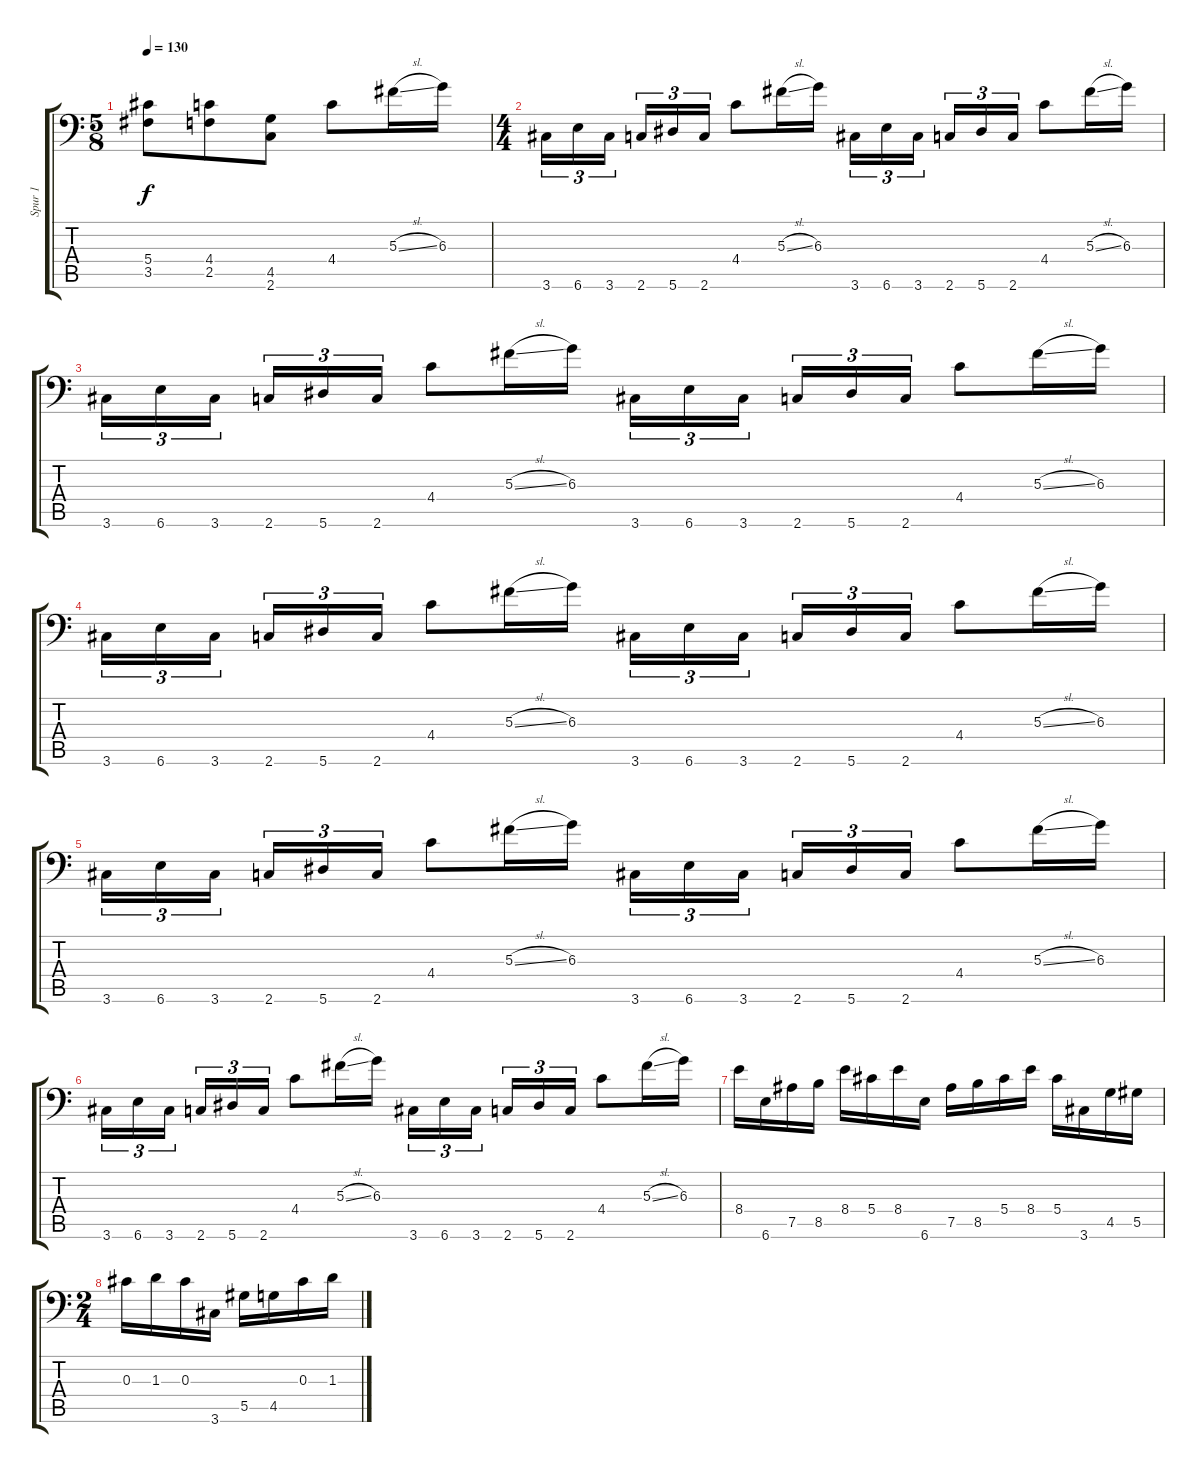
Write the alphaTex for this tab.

\track ("Spur 1" "Spur 1") {instrument distortionguitar}
\staff {score tabs}
\tuning (Bb3 F3 Db3 Ab2 Eb2 Bb1) {hide}
\ts (5 8)
\tempo 130
\clef f4
\ks c
(5.4 3.5).8{dy f} (4.4 2.5).8 (4.5 2.6).8 4.4.8 5.3{sl}.16 6.3.16 |
\ts (4 4)
3.6.16{tu (3 2)} 6.6.16{tu (3 2)} 3.6.16{tu (3 2)} 2.6.16{tu (3 2)} 5.6.16{tu (3 2)} 2.6.16{tu (3 2)} 4.4.8 5.3{sl}.16 6.3.16 3.6.16{tu (3 2)} 6.6.16{tu (3 2)} 3.6.16{tu (3 2)} 2.6.16{tu (3 2)} 5.6.16{tu (3 2)} 2.6.16{tu (3 2)} 4.4.8 5.3{sl}.16 6.3.16 |
3.6.16{tu (3 2)} 6.6.16{tu (3 2)} 3.6.16{tu (3 2)} 2.6.16{tu (3 2)} 5.6.16{tu (3 2)} 2.6.16{tu (3 2)} 4.4.8 5.3{sl}.16 6.3.16 3.6.16{tu (3 2)} 6.6.16{tu (3 2)} 3.6.16{tu (3 2)} 2.6.16{tu (3 2)} 5.6.16{tu (3 2)} 2.6.16{tu (3 2)} 4.4.8 5.3{sl}.16 6.3.16 |
3.6.16{tu (3 2)} 6.6.16{tu (3 2)} 3.6.16{tu (3 2)} 2.6.16{tu (3 2)} 5.6.16{tu (3 2)} 2.6.16{tu (3 2)} 4.4.8 5.3{sl}.16 6.3.16 3.6.16{tu (3 2)} 6.6.16{tu (3 2)} 3.6.16{tu (3 2)} 2.6.16{tu (3 2)} 5.6.16{tu (3 2)} 2.6.16{tu (3 2)} 4.4.8 5.3{sl}.16 6.3.16 |
3.6.16{tu (3 2)} 6.6.16{tu (3 2)} 3.6.16{tu (3 2)} 2.6.16{tu (3 2)} 5.6.16{tu (3 2)} 2.6.16{tu (3 2)} 4.4.8 5.3{sl}.16 6.3.16 3.6.16{tu (3 2)} 6.6.16{tu (3 2)} 3.6.16{tu (3 2)} 2.6.16{tu (3 2)} 5.6.16{tu (3 2)} 2.6.16{tu (3 2)} 4.4.8 5.3{sl}.16 6.3.16 |
3.6.16{tu (3 2)} 6.6.16{tu (3 2)} 3.6.16{tu (3 2)} 2.6.16{tu (3 2)} 5.6.16{tu (3 2)} 2.6.16{tu (3 2)} 4.4.8 5.3{sl}.16 6.3.16 3.6.16{tu (3 2)} 6.6.16{tu (3 2)} 3.6.16{tu (3 2)} 2.6.16{tu (3 2)} 5.6.16{tu (3 2)} 2.6.16{tu (3 2)} 4.4.8 5.3{sl}.16 6.3.16 |
8.4.16 6.6.16 7.5.16 8.5.16 8.4.16 5.4.16 8.4.16 6.6.16 7.5.16 8.5.16 5.4.16 8.4.16 5.4.16 3.6.16 4.5.16 5.5.16 |
\ts (2 4)
0.3.16 1.3.16 0.3.16 3.6.16 5.5.16 4.5.16 0.3.16 1.3.16
